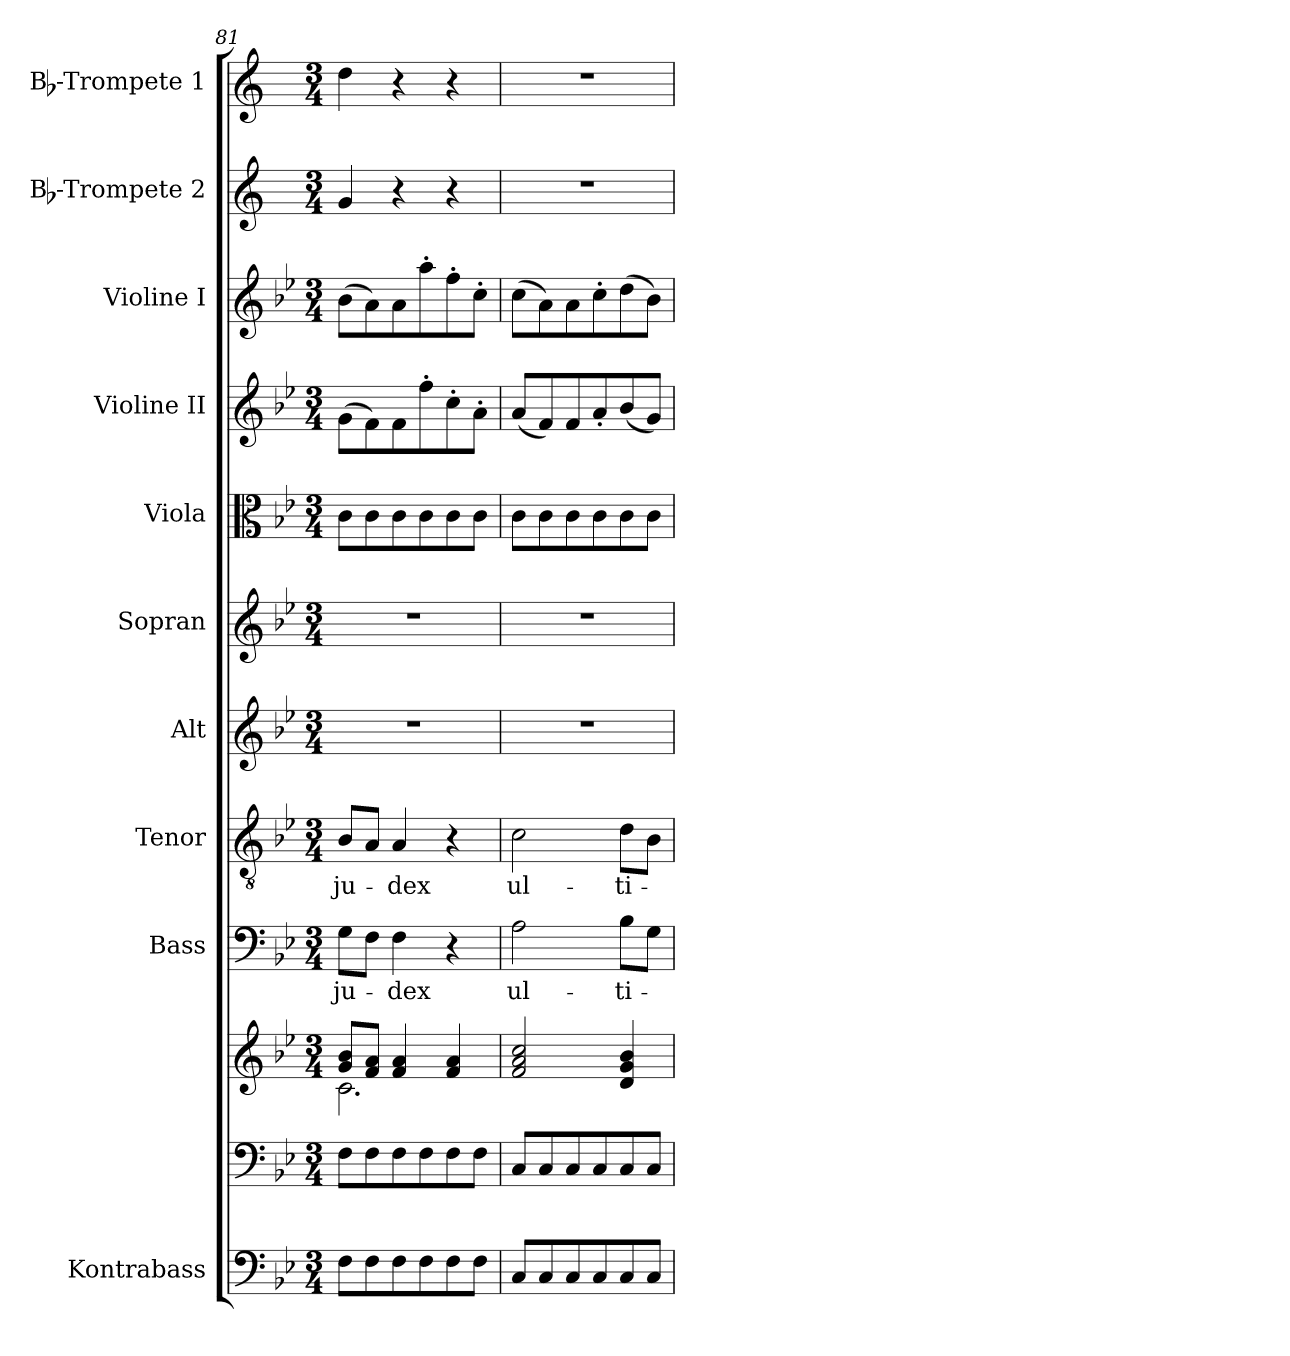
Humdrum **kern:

**kern	**kern	**kern	**kern	**text	**kern	**text	**kern	**kern	**kern	**kern	**kern	**kern	**kern
*part11	*part10	*part10	*part9	*part9	*part8	*part8	*part7	*part6	*part5	*part4	*part3	*part2	*part1
*staff12	*staff11	*staff10	*staff9	*staff9	*staff8	*staff8	*staff7	*staff6	*staff5	*staff4	*staff3	*staff2	*staff1
*I"Kontrabass	*	*	*I"Bass	*	*I"Tenor	*	*I"Alt	*I"Sopran	*I"Viola	*I"Violine II	*I"Violine I	*I"Bb-Trompete 2	*I"Bb-Trompete 1
*I'Kb.	*	*	*I'B.	*	*I'T.	*	*I'A.	*I'S.	*I'Vla.	*I'Vl. II	*I'Vl. I	*I'Bb Trp. 2	*I'Bb Trp. 1
!!LO:PB:g=z
*clefF4	*clefF4	*clefG2	*clefF4	*	*clefGv2	*	*clefG2	*clefG2	*clefC3	*clefG2	*clefG2	*clefG2	*clefG2
*ITrd7c12	*	*	*	*	*	*	*	*	*	*	*	*ITrd1c2	*ITrd1c2
*k[b-e-]	*k[b-e-]	*k[b-e-]	*k[b-e-]	*	*k[b-e-]	*	*k[b-e-]	*k[b-e-]	*k[b-e-]	*k[b-e-]	*k[b-e-]	*k[b-e-]	*k[b-e-]
*B-:	*B-:	*B-:	*B-:	*	*B-:	*	*B-:	*B-:	*B-:	*B-:	*B-:	*B-:	*B-:
*M3/4	*M3/4	*M3/4	*M3/4	*	*M3/4	*	*M3/4	*M3/4	*M3/4	*M3/4	*M3/4	*M3/4	*M3/4
=81	=81	=81	=81	=81	=81	=81	=81	=81	=81	=81	=81	=81	=81
*	*	*^	*	*	*	*	*	*	*	*	*	*	*
!	!	!	!	!	!LO:LY:b	!	!LO:LY:b	!	!	!	!	!	!	!
8FF\L	8F\L	8g/ 8b-/L	2.c\	8G\L	ju-	8B-/L	ju-	2.r	2.r	8c\L	(>8g\L	(>8b-\L	4f/	4cc\
8FF\	8F\	8f/ 8a/J	.	8F\J	.	8A/J	.	.	.	8c\	8f\)	8a\)	.	.
!	!	!	!	!	!LO:LY:b	!	!LO:LY:b	!	!	!	!	!	!	!
8FF\	8F\	4f/ 4a/	.	4F\	-dex	4A/	-dex	.	.	8c\	8f\	8a\	4r	4r
8FF\	8F\	.	.	.	.	.	.	.	.	8c\	8ff'>\	8aa'>\	.	.
8FF\	8F\	4f/ 4a/	.	4r	.	4r	.	.	.	8c\	8cc'>\	8ff'>\	4r	4r
8FF\J	8F\J	.	.	.	.	.	.	.	.	8c\J	8a'>\J	8cc'>\J	.	.
*	*	*v	*v	*	*	*	*	*	*	*	*	*	*	*
=82	=82	=82	=82	=82	=82	=82	=82	=82	=82	=82	=82	=82	=82
!	!	!	!	!LO:LY:b	!	!LO:LY:b	!	!	!	!	!	!	!
8CC/L	8C/L	2f/ 2a/ 2cc/	2A\	ul-	2c\	ul-	2.r	2.r	8c\L	(<8a/L	(>8cc\L	2.r	2.r
8CC/	8C/	.	.	.	.	.	.	.	8c\	8f/)	8a\)	.	.
8CC/	8C/	.	.	.	.	.	.	.	8c\	8f/	8a\	.	.
8CC/	8C/	.	.	.	.	.	.	.	8c\	8a'</	8cc'>\	.	.
!	!	!	!	!LO:LY:b	!	!LO:LY:b	!	!	!	!	!	!	!
8CC/	8C/	4d/ 4g/ 4b-/	8B-\L	-ti-	8d\L	-ti-	.	.	8c\	(<8b-/	(>8dd\	.	.
8CC/J	8C/J	.	8G\J	.	8B-\J	.	.	.	8c\J	8g/J)	8b-\J)	.	.
=	=	=	=	=	=	=	=	=	=	=	=	=	=
*-	*-	*-	*-	*-	*-	*-	*-	*-	*-	*-	*-	*-	*-
